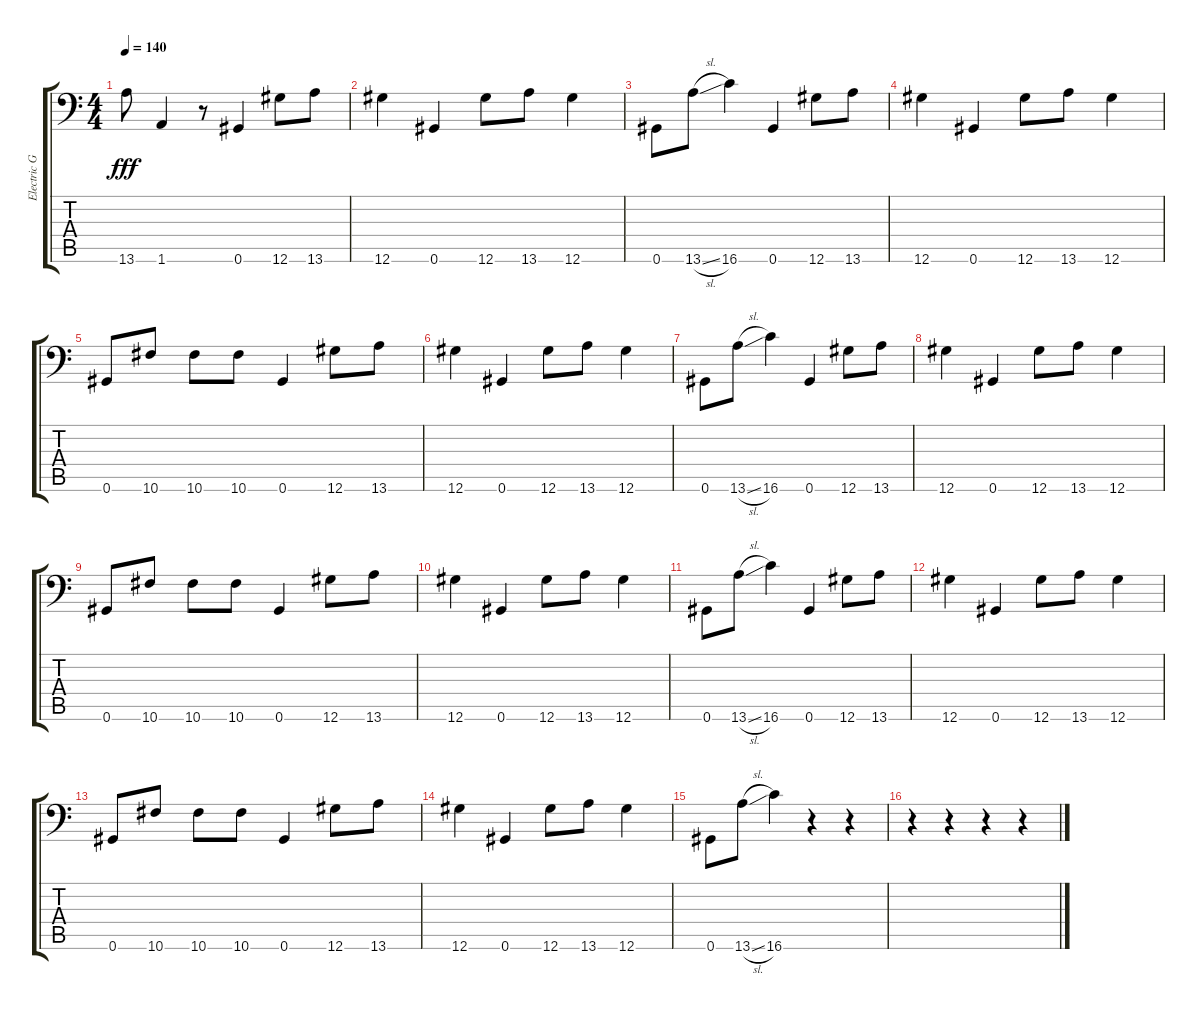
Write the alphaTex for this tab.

\track ("Electric Guitar" "Electric G") {instrument distortionguitar}
\staff {score tabs}
\tuning (Bb3 F3 Db3 Ab2 Eb2 Ab1) {hide}
\ts (4 4)
\tempo 140
\clef f4
\ks c
13.6{t}.8{dy fff} 1.6.4 r.8 0.6.4 12.6.8 13.6.8 |
12.6.4 0.6.4 12.6.8 13.6.8 12.6.4 |
0.6.8 13.6{sl}.8 16.6.4 0.6.4 12.6.8 13.6.8 |
12.6.4 0.6.4 12.6.8 13.6.8 12.6.4 |
0.6.8 10.6.8 10.6.8 10.6.8 0.6.4 12.6.8 13.6.8 |
12.6.4 0.6.4 12.6.8 13.6.8 12.6.4 |
0.6.8 13.6{sl}.8 16.6.4 0.6.4 12.6.8 13.6.8 |
12.6.4 0.6.4 12.6.8 13.6.8 12.6.4 |
0.6.8 10.6.8 10.6.8 10.6.8 0.6.4 12.6.8 13.6.8 |
12.6.4 0.6.4 12.6.8 13.6.8 12.6.4 |
0.6.8 13.6{sl}.8 16.6.4 0.6.4 12.6.8 13.6.8 |
12.6.4 0.6.4 12.6.8 13.6.8 12.6.4 |
0.6.8 10.6.8 10.6.8 10.6.8 0.6.4 12.6.8 13.6.8 |
12.6.4 0.6.4 12.6.8 13.6.8 12.6.4 |
0.6.8 13.6{sl}.8 16.6.4 r.4 r.4 |
r.4 r.4 r.4 r.4
